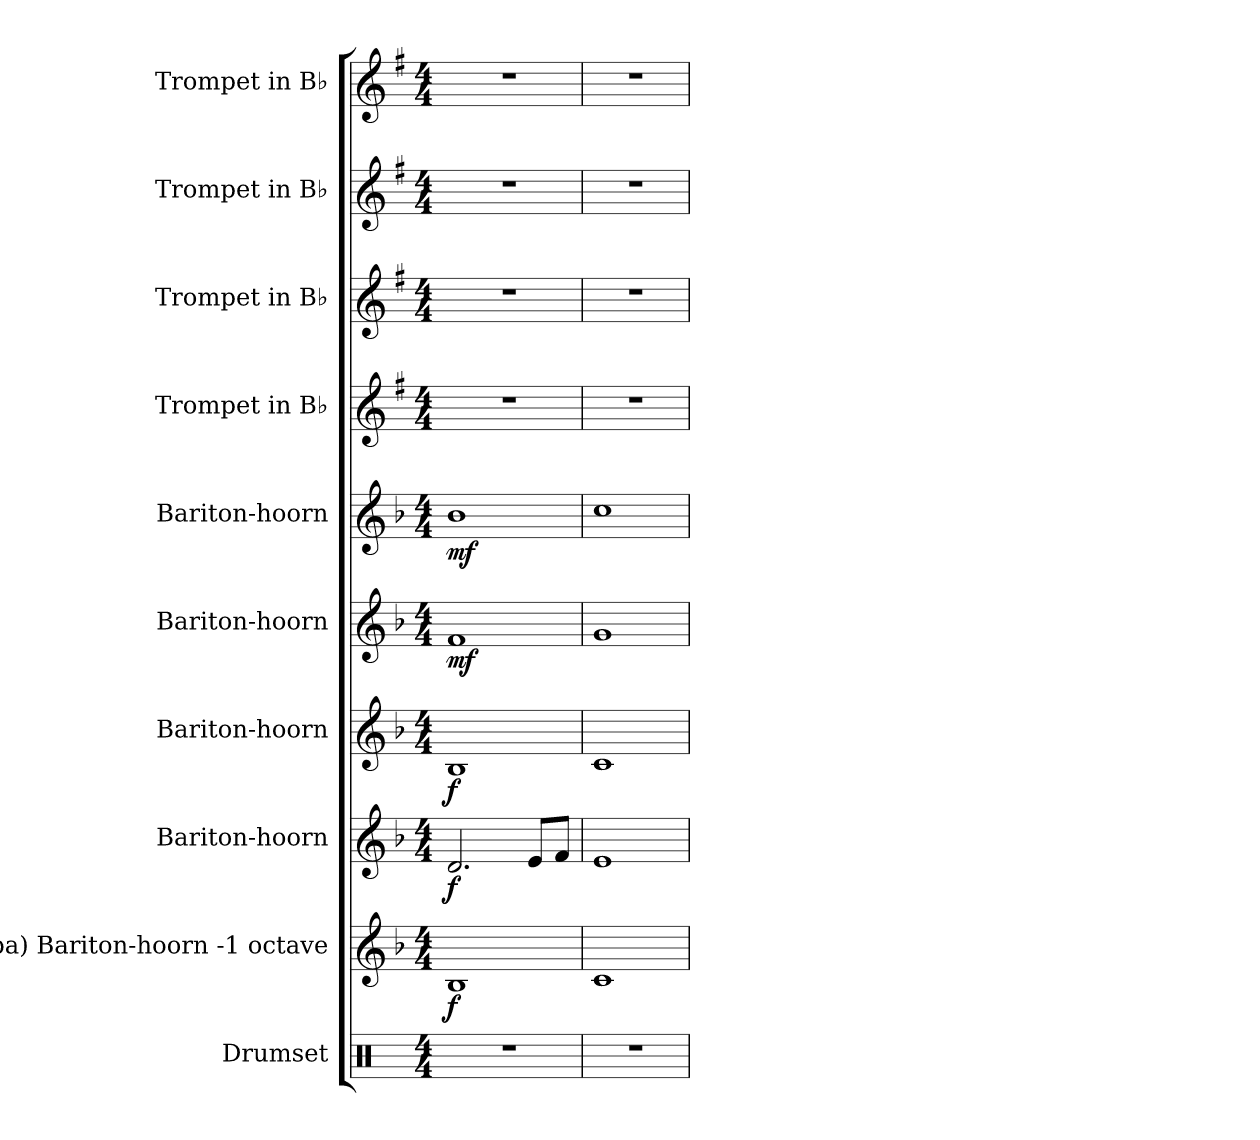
**kern	**kern	**dynam	**kern	**dynam	**kern	**dynam	**kern	**dynam	**kern	**dynam	**kern	**kern	**kern	**kern
*part10	*part9	*part9	*part8	*part8	*part7	*part7	*part6	*part6	*part5	*part5	*part4	*part3	*part2	*part1
*staff10	*staff9	*staff9	*staff8	*staff8	*staff7	*staff7	*staff6	*staff6	*staff5	*staff5	*staff4	*staff3	*staff2	*staff1
*I"Drumset	*I"(tuba) Bariton-hoorn -1 octave	*	*I"Bariton-hoorn	*	*I"Bariton-hoorn	*	*I"Bariton-hoorn	*	*I"Bariton-hoorn	*	*I"Trompet in B♭	*I"Trompet in B♭	*I"Trompet in B♭	*I"Trompet in B♭
*I'D. set	*I'Ba. Hn.	*	*I'Ba. Hn.	*	*I'Ba. Hn.	*	*I'Ba. Hn.	*	*I'Ba. Hn.	*	*	*	*	*
*clefX	*clefG2	*	*clefG2	*	*clefG2	*	*clefG2	*	*clefG2	*	*clefG2	*clefG2	*clefG2	*clefG2
*	*ITrd8c14	*	*ITrd8c14	*	*ITrd8c14	*	*ITrd8c14	*	*ITrd8c14	*	*ITrd1c2	*ITrd1c2	*ITrd1c2	*ITrd1c2
*k[]	*k[b-]	*	*k[b-]	*	*k[b-]	*	*k[b-]	*	*k[b-]	*	*k[b-]	*k[b-]	*k[b-]	*k[b-]
*M4/4	*M4/4	*	*M4/4	*	*M4/4	*	*M4/4	*	*M4/4	*	*M4/4	*M4/4	*M4/4	*M4/4
*MM145	*MM145	*	*MM145	*	*MM145	*	*MM145	*	*MM145	*	*MM145	*MM145	*MM145	*MM145
=1	=1	=1	=1	=1	=1	=1	=1	=1	=1	=1	=1	=1	=1	=1
!	!	!LO:DY:b	!	!LO:DY:b	!	!LO:DY:b	!	!LO:DY:b	!	!LO:DY:b	!	!	!	!
1r	1BB-	f	2.D/	f	1BB-	f	1F	mf	1B-	mf	1r	1r	1r	1r
.	.	.	8E/L	.	.	.	.	.	.	.	.	.	.	.
.	.	.	8F/J	.	.	.	.	.	.	.	.	.	.	.
=2	=2	=2	=2	=2	=2	=2	=2	=2	=2	=2	=2	=2	=2	=2
1r	1C	.	1E	.	1C	.	1G	.	1c	.	1r	1r	1r	1r
=	=	=	=	=	=	=	=	=	=	=	=	=	=	=
*-	*-	*-	*-	*-	*-	*-	*-	*-	*-	*-	*-	*-	*-	*-
